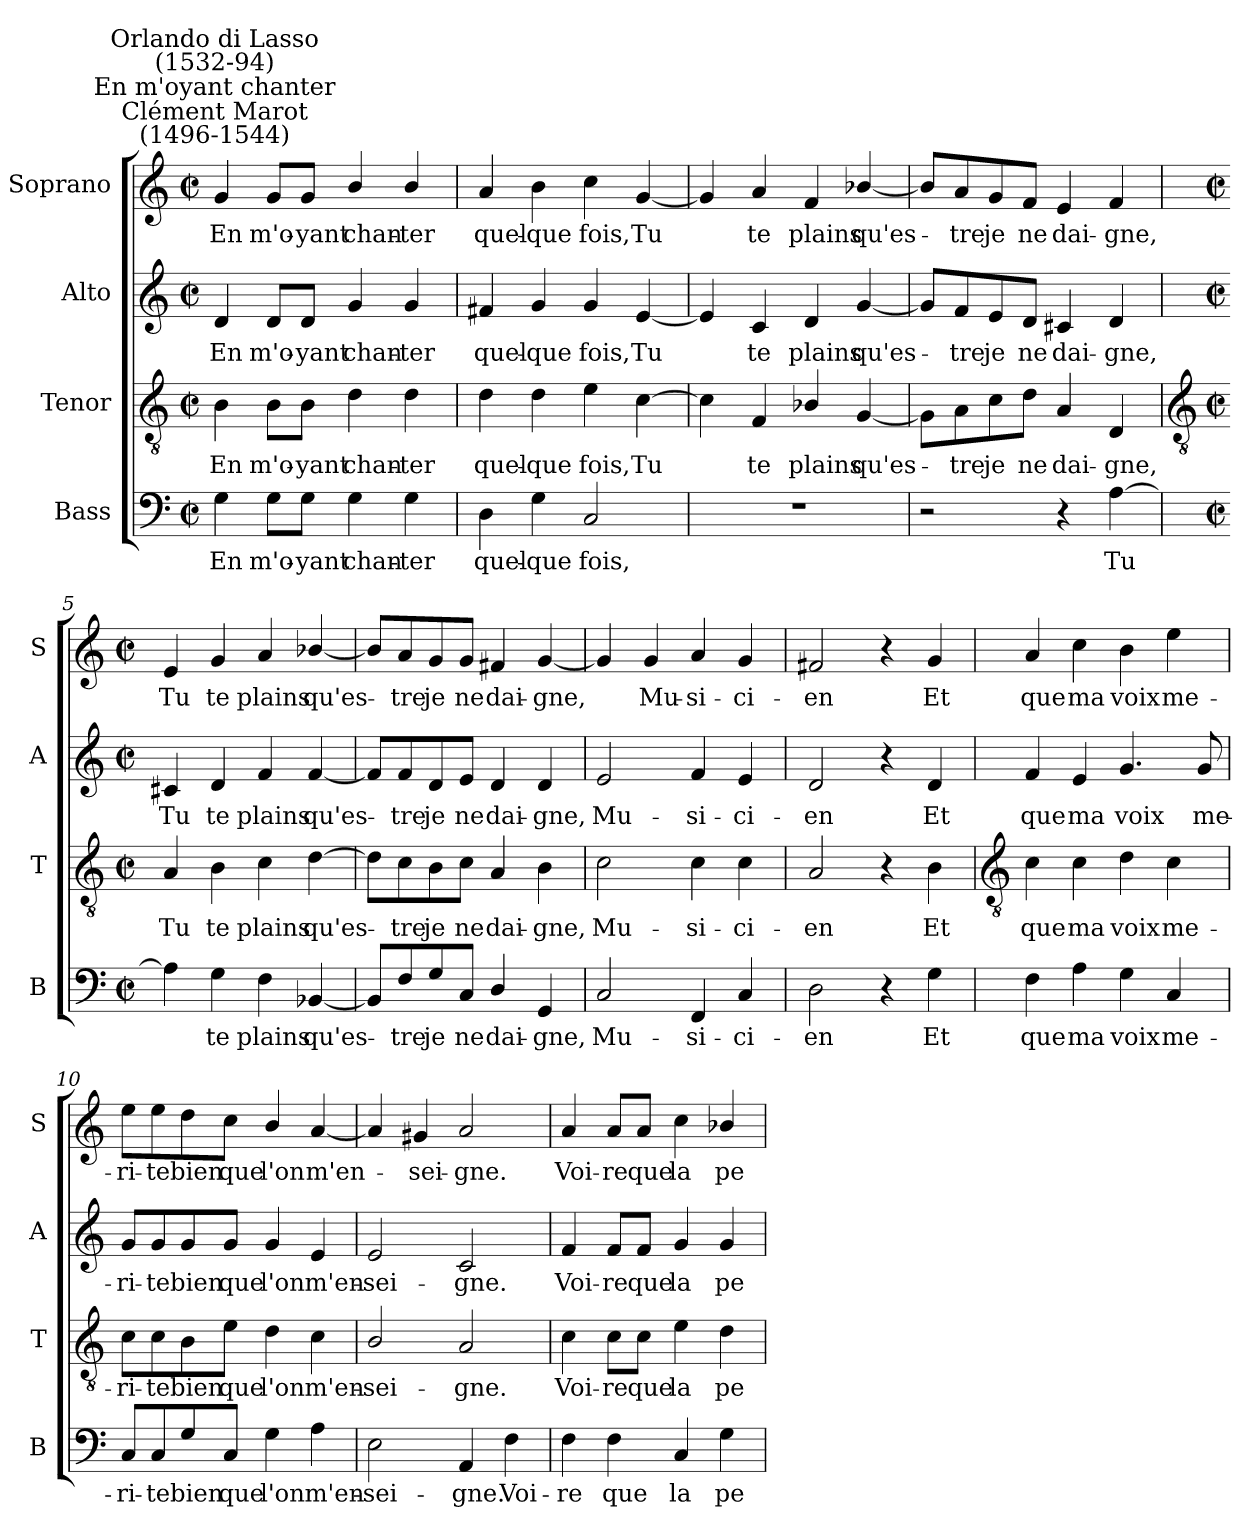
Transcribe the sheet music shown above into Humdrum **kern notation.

**kern	**text	**kern	**text	**kern	**text	**kern	**text
*part4	*part4	*part3	*part3	*part2	*part2	*part1	*part1
*staff4	*staff4	*staff3	*staff3	*staff2	*staff2	*staff1	*staff1
*I"Bass	*	*I"Tenor	*	*I"Alto	*	*I"Soprano	*
*I'B	*	*I'T	*	*I'A	*	*I'S	*
*clefF4	*	*clefGv2	*	*clefG2	*	*clefG2	*
*k[]	*	*k[]	*	*k[]	*	*k[]	*
*C:	*	*C:	*	*C:	*	*C:	*
*M2/2	*	*M2/2	*	*M2/2	*	*M2/2	*
*met(c|)	*	*met(c|)	*	*met(c|)	*	*met(c|)	*
=1	=1	=1	=1	=1	=1	=1	=1
!	!	!	!	!	!	!LO:TX:a:cj:t=Clément Marot\n(1496-1544)	!
!	!	!	!	!	!	!LO:TX:a:cj:t=En m'oyant chanter	!
!	!	!	!	!	!	!LO:TX:a:cj:t=Orlando di Lasso\n(1532-94)	!
!	!LO:LY:b	!	!LO:LY:b	!	!LO:LY:b	!	!LO:LY:b
4G	En	4B	En	4d	En	4g	En
!	!LO:LY:b	!	!LO:LY:b	!	!LO:LY:b	!	!LO:LY:b
8G\L	m'o-	8B\L	m'o-	8d/L	m'o-	8g/L	m'o-
!	!LO:LY:b	!	!LO:LY:b	!	!LO:LY:b	!	!LO:LY:b
8G\J	-yant	8B\J	-yant	8d/J	-yant	8g/J	-yant
!	!LO:LY:b	!	!LO:LY:b	!	!LO:LY:b	!	!LO:LY:b
4G	chan-	4d	chan-	4g	chan-	4b/	chan-
!	!LO:LY:b	!	!LO:LY:b	!	!LO:LY:b	!	!LO:LY:b
4G	-ter	4d	-ter	4g	-ter	4b/	-ter
=2	=2	=2	=2	=2	=2	=2	=2
!	!LO:LY:b	!	!LO:LY:b	!	!LO:LY:b	!	!LO:LY:b
4D	quel-	4d	quel-	4f#X	quel-	4a	quel-
!	!LO:LY:b	!	!LO:LY:b	!	!LO:LY:b	!	!LO:LY:b
4G	-que	4d	-que	4g	-que	4b	-que
!	!LO:LY:b	!	!LO:LY:b	!	!LO:LY:b	!	!LO:LY:b
2C	fois,	4e	fois,	4g	fois,	4cc	fois,
!	!	!	!LO:LY:b	!	!LO:LY:b	!	!LO:LY:b
.	.	[4c	Tu	[4e	Tu	[4g	Tu
=3	=3	=3	=3	=3	=3	=3	=3
1r	.	4c]	.	4e]	.	4g]	.
!	!	!	!LO:LY:b	!	!LO:LY:b	!	!LO:LY:b
.	.	4F	te	4c	te	4a	te
!	!	!	!LO:LY:b	!	!LO:LY:b	!	!LO:LY:b
.	.	4B-X/	plains	4d	plains	4f	plains
!	!	!	!LO:LY:b	!	!LO:LY:b	!	!LO:LY:b
.	.	[4G	qu'es-	[4g	qu'es-	[4b-X/	qu'es-
=4	=4	=4	=4	=4	=4	=4	=4
2r	.	8G\L]	.	8g/L]	.	8b-/L]	.
!	!	!	!LO:LY:b	!	!LO:LY:b	!	!LO:LY:b
.	.	8A\	tre	8f/	tre	8a/	tre
!	!	!	!LO:LY:b	!	!LO:LY:b	!	!LO:LY:b
.	.	8c\	je	8e/	je	8g/	je
!	!	!	!LO:LY:b	!	!LO:LY:b	!	!LO:LY:b
.	.	8d\J	ne	8d/J	ne	8f/J	ne
!	!	!	!LO:LY:b	!	!LO:LY:b	!	!LO:LY:b
4r	.	4A	dai-	4c#X	dai-	4e	dai-
!	!LO:LY:b	!	!LO:LY:b	!	!LO:LY:b	!	!LO:LY:b
[4A	Tu	4D	-gne,	4d	-gne,	4f	-gne,
!!LO:LB:g=z
=5	=5	=5	=5	=5	=5	=5	=5
*	*	*clefGv2	*	*	*	*	*
*M2/2	*	*M2/2	*	*M2/2	*	*M2/2	*
*met(c|)	*	*met(c|)	*	*met(c|)	*	*met(c|)	*
!	!	!	!LO:LY:b	!	!LO:LY:b	!	!LO:LY:b
4A]	.	4A	Tu	4c#X	Tu	4e	Tu
!	!LO:LY:b	!	!LO:LY:b	!	!LO:LY:b	!	!LO:LY:b
4G	te	4B	te	4d	te	4g	te
!	!LO:LY:b	!	!LO:LY:b	!	!LO:LY:b	!	!LO:LY:b
4F	plains	4c	plains	4f	plains	4a	plains
!	!LO:LY:b	!	!LO:LY:b	!	!LO:LY:b	!	!LO:LY:b
[4BB-X	qu'es-	[4d	qu'es-	[4f	qu'es-	[4b-X/	qu'es-
=6	=6	=6	=6	=6	=6	=6	=6
8BB-/L]	.	8d\L]	.	8f/L]	.	8b-/L]	.
!	!LO:LY:b	!	!LO:LY:b	!	!LO:LY:b	!	!LO:LY:b
8F/	tre	8c\	tre	8f/	tre	8a/	tre
!	!LO:LY:b	!	!LO:LY:b	!	!LO:LY:b	!	!LO:LY:b
8G/	je	8B\	je	8d/	je	8g/	je
!	!LO:LY:b	!	!LO:LY:b	!	!LO:LY:b	!	!LO:LY:b
8C/J	ne	8c\J	ne	8e/J	ne	8g/J	ne
!	!LO:LY:b	!	!LO:LY:b	!	!LO:LY:b	!	!LO:LY:b
4D/	dai-	4A	dai-	4d	dai-	4f#X	dai-
!	!LO:LY:b	!	!LO:LY:b	!	!LO:LY:b	!	!LO:LY:b
4GG	-gne,	4B	-gne,	4d	-gne,	[4g	-gne,
=7	=7	=7	=7	=7	=7	=7	=7
!	!LO:LY:b	!	!LO:LY:b	!	!LO:LY:b	!	!
2C	Mu-	2c	Mu-	2e	Mu-	4g]	.
!	!	!	!	!	!	!	!LO:LY:b
.	.	.	.	.	.	4g	Mu-
!	!LO:LY:b	!	!LO:LY:b	!	!LO:LY:b	!	!LO:LY:b
4FF	-si-	4c	-si-	4f	-si-	4a	-si-
!	!LO:LY:b	!	!LO:LY:b	!	!LO:LY:b	!	!LO:LY:b
4C	-ci-	4c	-ci-	4e	-ci-	4g	-ci-
=8	=8	=8	=8	=8	=8	=8	=8
!	!LO:LY:b	!	!LO:LY:b	!	!LO:LY:b	!	!LO:LY:b
2D	-en	2A	-en	2d	-en	2f#X	-en
4r	.	4r	.	4r	.	4r	.
!	!LO:LY:b	!	!LO:LY:b	!	!LO:LY:b	!	!LO:LY:b
4G	Et	4B	Et	4d	Et	4g	Et
!!LO:LB:g=z
=9	=9	=9	=9	=9	=9	=9	=9
*	*	*clefGv2	*	*	*	*	*
!	!LO:LY:b	!	!LO:LY:b	!	!LO:LY:b	!	!LO:LY:b
4F	que	4c	que	4f	que	4a	que
!	!LO:LY:b	!	!LO:LY:b	!	!LO:LY:b	!	!LO:LY:b
4A	ma	4c	ma	4e	ma	4cc	ma
!	!LO:LY:b	!	!LO:LY:b	!	!LO:LY:b	!	!LO:LY:b
4G	voix	4d	voix	4.g	voix	4b	voix
!	!LO:LY:b	!	!LO:LY:b	!	!	!	!LO:LY:b
4C	me-	4c	me-	.	.	4ee	me-
!	!	!	!	!	!LO:LY:b	!	!
.	.	.	.	8g	me-	.	.
=10	=10	=10	=10	=10	=10	=10	=10
!	!LO:LY:b	!	!LO:LY:b	!	!LO:LY:b	!	!LO:LY:b
8C/L	-ri-	8c\L	-ri-	8g/L	-ri-	8ee\L	-ri-
!	!LO:LY:b	!	!LO:LY:b	!	!LO:LY:b	!	!LO:LY:b
8C/	-te	8c\	-te	8g/	-te	8ee\	-te
!	!LO:LY:b	!	!LO:LY:b	!	!LO:LY:b	!	!LO:LY:b
8G/	bien	8B\	bien	8g/	bien	8dd\	bien
!	!LO:LY:b	!	!LO:LY:b	!	!LO:LY:b	!	!LO:LY:b
8C/J	que	8e\J	que	8g/J	que	8cc\J	que
!	!LO:LY:b	!	!LO:LY:b	!	!LO:LY:b	!	!LO:LY:b
4G	l'on	4d	l'on	4g	l'on	4b/	l'on
!	!LO:LY:b	!	!LO:LY:b	!	!LO:LY:b	!	!LO:LY:b
4A	m'en-	4c	m'en-	4e	m'en-	[4a	m'en-
=11	=11	=11	=11	=11	=11	=11	=11
!	!LO:LY:b	!	!LO:LY:b	!	!LO:LY:b	!	!
2E	-sei-	2B/	-sei-	2e	-sei-	4a]	.
!	!	!	!	!	!	!	!LO:LY:b
.	.	.	.	.	.	4g#X	sei-
!	!LO:LY:b	!	!LO:LY:b	!	!LO:LY:b	!	!LO:LY:b
4AA	-gne.	2A	-gne.	2c	-gne.	2a	-gne.
!	!LO:LY:b	!	!	!	!	!	!
4F	Voi-	.	.	.	.	.	.
=12	=12	=12	=12	=12	=12	=12	=12
!	!LO:LY:b	!	!LO:LY:b	!	!LO:LY:b	!	!LO:LY:b
4F	-re	4c	Voi-	4f	Voi-	4a	Voi-
!	!LO:LY:b	!	!LO:LY:b	!	!LO:LY:b	!	!LO:LY:b
4F	que	8c\L	-re	8f/L	-re	8a/L	-re
!	!	!	!LO:LY:b	!	!LO:LY:b	!	!LO:LY:b
.	.	8c\J	que	8f/J	que	8a/J	que
!	!LO:LY:b	!	!LO:LY:b	!	!LO:LY:b	!	!LO:LY:b
4C	la	4e	la	4g	la	4cc	la
!	!LO:LY:b	!	!LO:LY:b	!	!LO:LY:b	!	!LO:LY:b
4G	pe-	4d	pe-	4g	pe-	4b-X/	pe-
=	=	=	=	=	=	=	=
*-	*-	*-	*-	*-	*-	*-	*-
